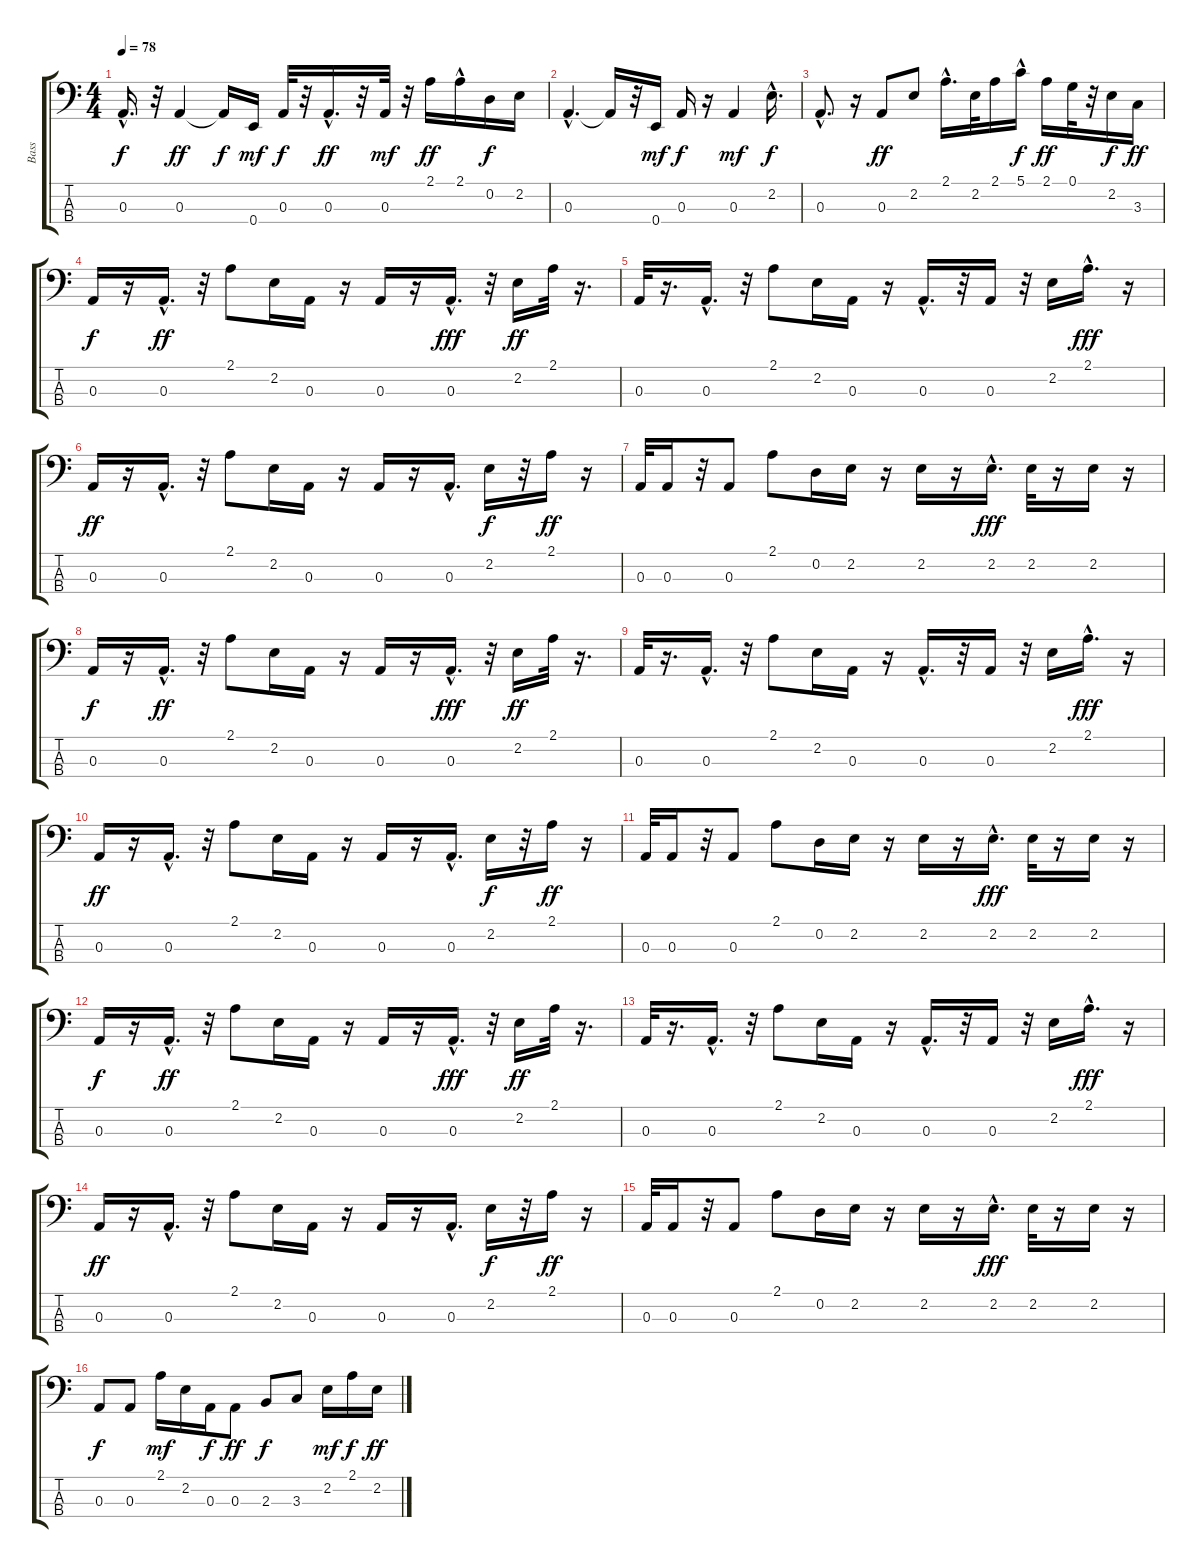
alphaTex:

\track ("Bass" "Bass") {instrument electricbassfinger}
\staff {score tabs}
\tuning (G2 D2 A1 E1) {hide}
\ts (4 4)
\tempo 78
\clef f4
\ks c
0.3{hac}.16{d dy f} r.32 0.3.4{dy ff} 0.3{t}.16{dy f} 0.4.16{dy mf} 0.3.32{dy f} r.32 0.3{hac}.16{d dy ff} r.32 0.3.32{dy mf} r.32 2.1.16{dy ff} 2.1{hac}.16 0.2.16{dy f} 2.2.16 |
0.3{hac}.4{d} 0.3{t}.16 r.32 0.4.16{dy mf} 0.3.16{dy f} r.16 0.3.4{dy mf} 2.2{hac}.16{d dy f} |
0.3{hac}.8{d} r.16 0.3.8{dy ff} 2.2.8 2.1{hac}.16{d} 2.2.32 2.1.16 5.1{hac}.16{dy f} 2.1.16{dy ff} 0.1.32 r.32 2.2.16{dy f} 3.3.16{dy ff} |
0.3.16{dy f} r.16 0.3{hac}.16{d dy ff} r.32 2.1.8 2.2.16 0.3.16 r.16 0.3.16 r.16 0.3{hac}.16{d dy fff} r.32 2.2.16{dy ff} 2.1.32 r.16{d} |
0.3.32 r.16{d} 0.3{hac}.16{d} r.32 2.1.8 2.2.16 0.3.16 r.16 0.3{hac}.16{d} r.32 0.3.16 r.32 2.2.16 2.1{hac}.16{d dy fff} r.16 |
0.3.16{dy ff} r.16 0.3{hac}.16{d} r.32 2.1.8 2.2.16 0.3.16 r.16 0.3.16 r.16 0.3{hac}.16{d} 2.2.16{dy f} r.32 2.1.16{dy ff} r.16 |
0.3.32 0.3.16 r.32 0.3.8 2.1.8 0.2.16 2.2.16 r.16 2.2.16 r.16 2.2{hac}.16{d dy fff} 2.2.32 r.16 2.2.16 r.16 |
0.3.16{dy f} r.16 0.3{hac}.16{d dy ff} r.32 2.1.8 2.2.16 0.3.16 r.16 0.3.16 r.16 0.3{hac}.16{d dy fff} r.32 2.2.16{dy ff} 2.1.32 r.16{d} |
0.3.32 r.16{d} 0.3{hac}.16{d} r.32 2.1.8 2.2.16 0.3.16 r.16 0.3{hac}.16{d} r.32 0.3.16 r.32 2.2.16 2.1{hac}.16{d dy fff} r.16 |
0.3.16{dy ff} r.16 0.3{hac}.16{d} r.32 2.1.8 2.2.16 0.3.16 r.16 0.3.16 r.16 0.3{hac}.16{d} 2.2.16{dy f} r.32 2.1.16{dy ff} r.16 |
0.3.32 0.3.16 r.32 0.3.8 2.1.8 0.2.16 2.2.16 r.16 2.2.16 r.16 2.2{hac}.16{d dy fff} 2.2.32 r.16 2.2.16 r.16 |
0.3.16{dy f} r.16 0.3{hac}.16{d dy ff} r.32 2.1.8 2.2.16 0.3.16 r.16 0.3.16 r.16 0.3{hac}.16{d dy fff} r.32 2.2.16{dy ff} 2.1.32 r.16{d} |
0.3.32 r.16{d} 0.3{hac}.16{d} r.32 2.1.8 2.2.16 0.3.16 r.16 0.3{hac}.16{d} r.32 0.3.16 r.32 2.2.16 2.1{hac}.16{d dy fff} r.16 |
0.3.16{dy ff} r.16 0.3{hac}.16{d} r.32 2.1.8 2.2.16 0.3.16 r.16 0.3.16 r.16 0.3{hac}.16{d} 2.2.16{dy f} r.32 2.1.16{dy ff} r.16 |
0.3.32 0.3.16 r.32 0.3.8 2.1.8 0.2.16 2.2.16 r.16 2.2.16 r.16 2.2{hac}.16{d dy fff} 2.2.32 r.16 2.2.16 r.16 |
0.3.8{dy f} 0.3.8 2.1.16{dy mf} 2.2.16 0.3.16{dy f} 0.3.8{dy ff} 2.3.8{dy f} 3.3.8 2.2.16{dy mf} 2.1.16{dy f} 2.2.16{dy ff}
